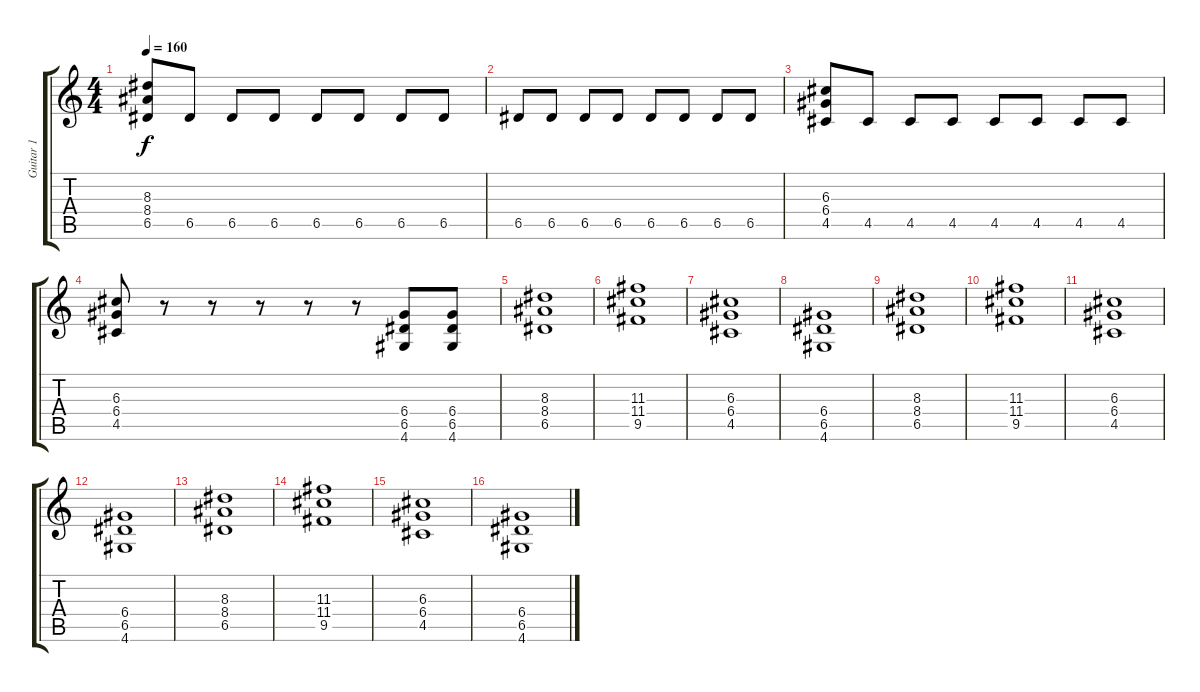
\track ("Guitar 1" "Guitar 1") {instrument distortionguitar}
\staff {score tabs}
\tuning (E4 B3 G3 D3 A2 E2) {hide}
\ts (4 4)
\tempo 160
\clef g2
\ks c
(8.3 8.4 6.5).8{dy f} 6.5.8 6.5.8 6.5.8 6.5.8 6.5.8 6.5.8 6.5.8 |
6.5.8 6.5.8 6.5.8 6.5.8 6.5.8 6.5.8 6.5.8 6.5.8 |
(6.3 6.4 4.5).8 4.5.8 4.5.8 4.5.8 4.5.8 4.5.8 4.5.8 4.5.8 |
(6.3 6.4 4.5).8 r.8 r.8 r.8 r.8 r.8 (6.4 6.5 4.6).8 (6.4 6.5 4.6).8 |
(8.3 8.4 6.5).1 |
(11.3 11.4 9.5).1 |
(6.3 6.4 4.5).1 |
(6.4 6.5 4.6).1 |
(8.3 8.4 6.5).1 |
(11.3 11.4 9.5).1 |
(6.3 6.4 4.5).1 |
(6.4 6.5 4.6).1 |
(8.3 8.4 6.5).1 |
(11.3 11.4 9.5).1 |
(6.3 6.4 4.5).1 |
(6.4 6.5 4.6).1
